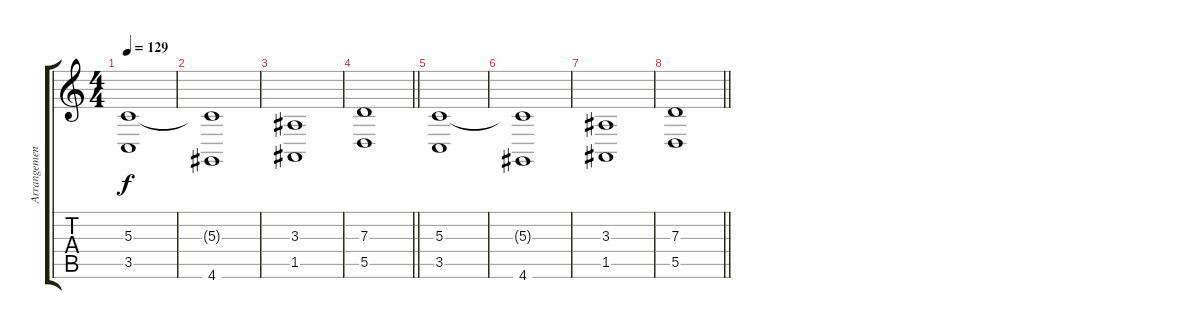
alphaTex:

\track ("Arrangements" "Arrangemen") {instrument stringensemble1}
\staff {score tabs}
\tuning (E4 B3 G3 D3 A2 E2) {hide}
\ts (4 4)
\tempo 129
\clef g2
\ks c
(5.3 3.5).1{dy f} |
(5.3{t} 4.6).1 |
(3.3 1.5).1 |
\barLineRight lightlight
(7.3 5.5).1 |
(5.3 3.5).1 |
(5.3{t} 4.6).1 |
(3.3 1.5).1 |
\barLineRight lightlight
(7.3 5.5).1
